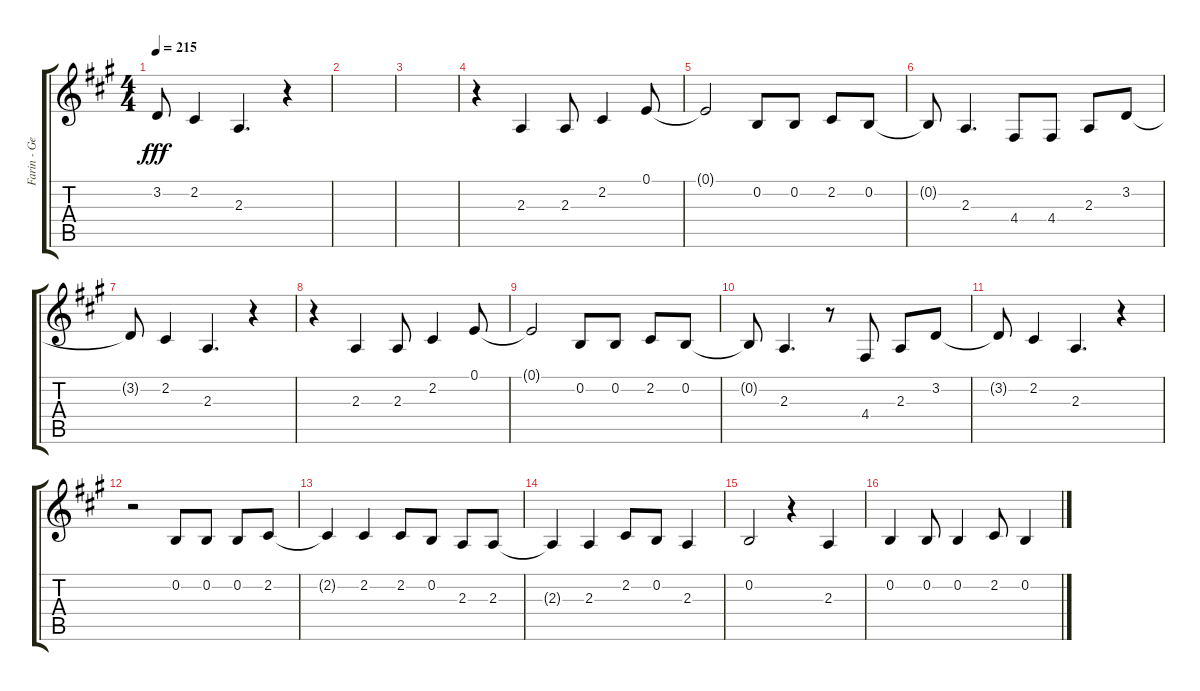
\track ("Farin - Gesang" "Farin - Ge") {instrument bassoon}
\staff {score tabs}
\tuning (E4 B3 G3 D3 A2 E2) {hide}
\ts (4 4)
\tempo 215
\clef g2
\ks a
3.2{t}.8{dy fff} 2.2.4 2.3.4{d} r.4 |
|
|
r.4 2.3.4 2.3.8 2.2.4 0.1.8 |
0.1{t}.2 0.2.8 0.2.8 2.2.8 0.2.8 |
0.2{t}.8 2.3.4{d} 4.4.8 4.4.8 2.3.8 3.2.8 |
3.2{t}.8 2.2.4 2.3.4{d} r.4 |
r.4 2.3.4 2.3.8 2.2.4 0.1.8 |
0.1{t}.2 0.2.8 0.2.8 2.2.8 0.2.8 |
0.2{t}.8 2.3.4{d} r.8 4.4.8 2.3.8 3.2.8 |
3.2{t}.8 2.2.4 2.3.4{d} r.4 |
r.2 0.2.8 0.2.8 0.2.8 2.2.8 |
2.2{t}.4 2.2.4 2.2.8 0.2.8 2.3.8 2.3.8 |
2.3{t}.4 2.3.4 2.2.8 0.2.8 2.3.4 |
0.2.2 r.4 2.3.4 |
0.2.4 0.2.8 0.2.4 2.2.8 0.2.4
